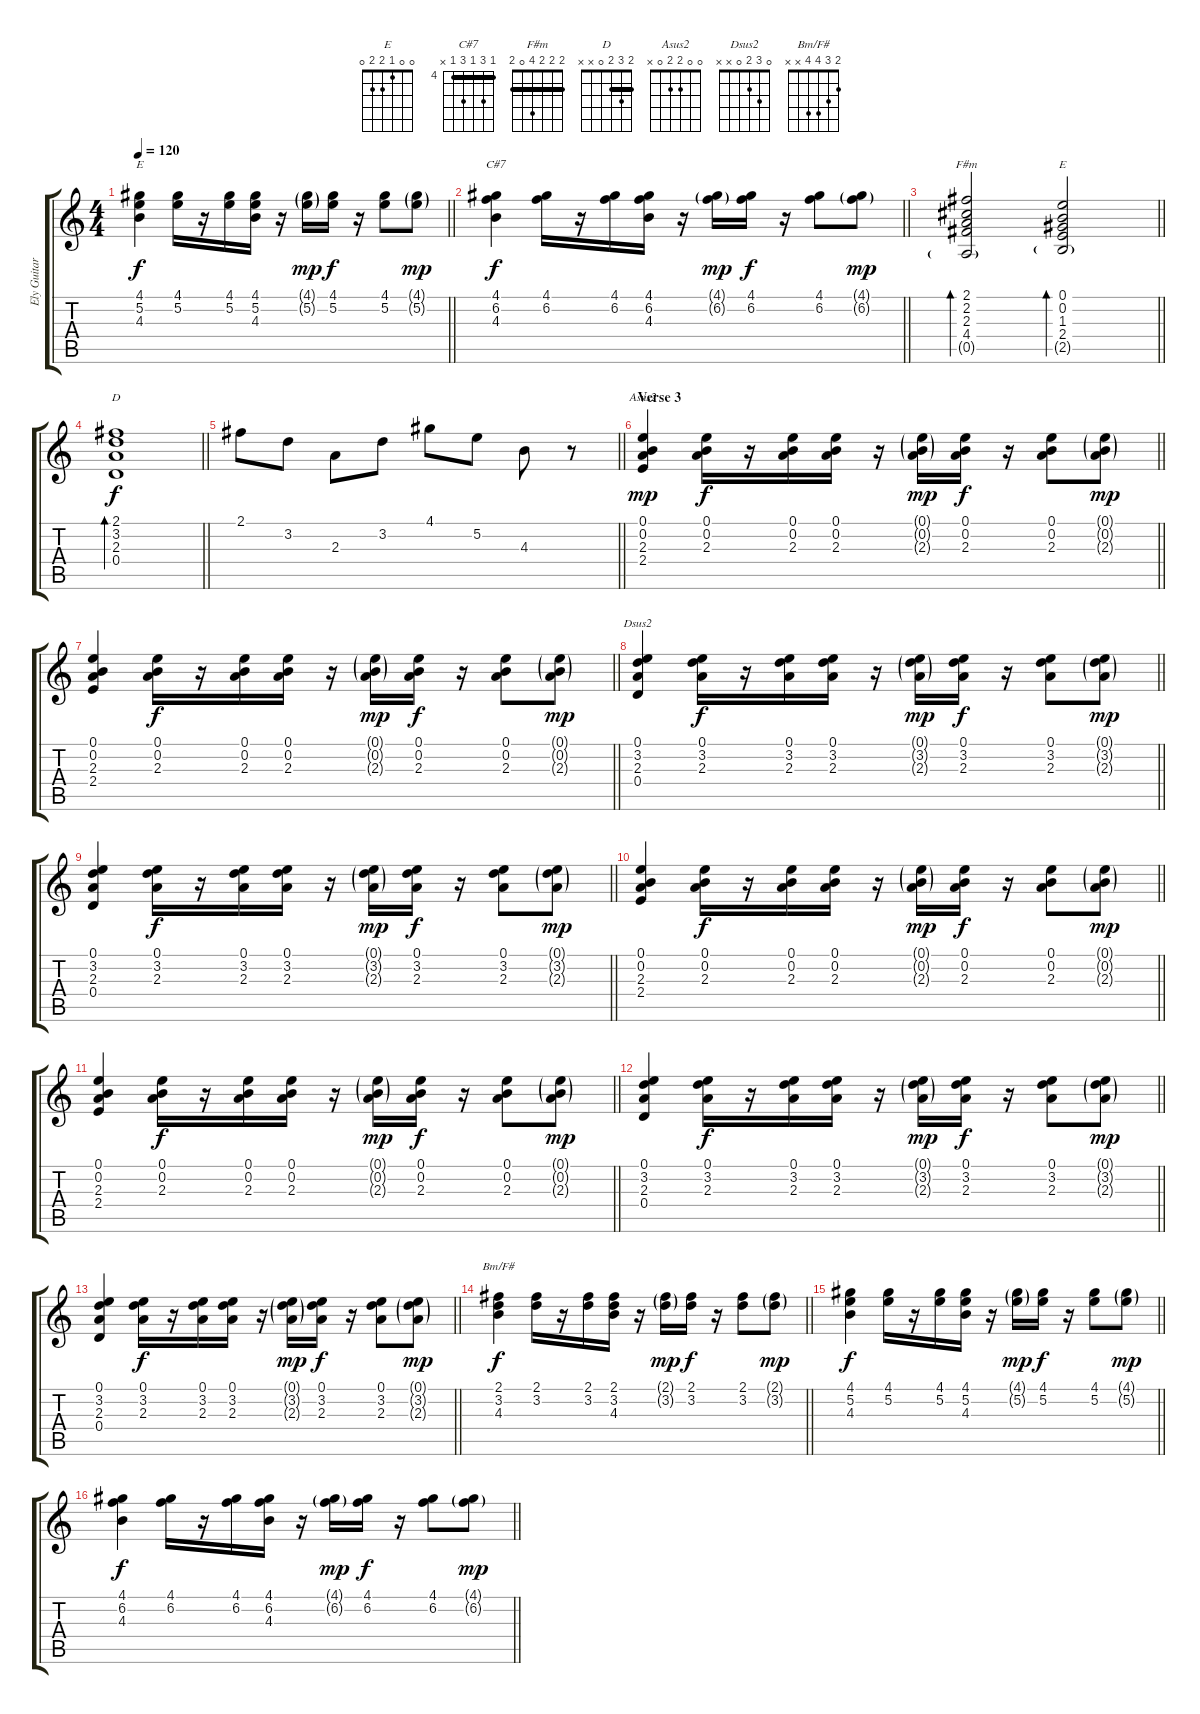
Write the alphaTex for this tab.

\track ("Ely Guitar" "Ely Guitar") {instrument acousticguitarsteel}
\staff {score tabs}
\tuning (E4 B3 G3 D3 A2 E2) {hide}
\chord ("E" 4 5 4 x x 0) {barre 4}
\chord ("C#7" 4 6 4 6 4 x) {firstfret 4 barre 4}
\chord ("F#m" 2 2 2 4 0 2) {barre 2}
\chord ("E" 0 0 1 2 2 0)
\chord ("D" 2 3 2 0 x x) {barre 2}
\chord ("Asus2" 0 0 2 2 0 x)
\chord ("Dsus2" 0 3 2 0 x x)
\chord ("Bm/F#" 2 3 4 4 x x)
\ts (4 4)
\tempo 120
\clef g2
\barLineRight lightlight
\ks c
(4.1 5.2 4.3).4{ch "E" dy f} (4.1 5.2).16 r.16 (4.1 5.2).16 (4.1 5.2 4.3).16 r.16 (4.1{g} 5.2{g}).16{dy mp} (4.1 5.2).16{dy f} r.16 (4.1 5.2).8 (4.1{g} 5.2{g}).8{dy mp} |
\barLineRight lightlight
(4.1 6.2 4.3).4{ch "C#7" dy f} (4.1 6.2).16 r.16 (4.1 6.2).16 (4.1 6.2 4.3).16 r.16 (4.1{g} 6.2{g}).16{dy mp} (4.1 6.2).16{dy f} r.16 (4.1 6.2).8 (4.1{g} 6.2{g}).8{dy mp} |
\barLineRight lightlight
(2.1 2.2 2.3 4.4 0.5{g}).2{bd 120 ch "F#m"} (0.1 0.2 1.3 2.4 2.5{g}).2{bd 120 ch "E"} |
\barLineRight lightlight
(2.1 3.2 2.3 0.4).1{bd 120 ch "D" dy f} |
\barLineRight lightlight
2.1.8 3.2.8 2.3.8 3.2.8 4.1.8 5.2.8 4.3.8 r.8 |
\section ("" "Verse 3")
\barLineRight lightlight
(0.1 0.2 2.3 2.4).4{ch "Asus2" dy mp} (0.1 0.2 2.3).16{dy f} r.16 (0.1 0.2 2.3).16 (0.1 0.2 2.3).16 r.16 (0.1{g} 0.2{g} 2.3{g}).16{dy mp} (0.1 0.2 2.3).16{dy f} r.16 (0.1 0.2 2.3).8 (0.1{g} 0.2{g} 2.3{g}).8{dy mp} |
\barLineRight lightlight
(0.1 0.2 2.3 2.4).4 (0.1 0.2 2.3).16{dy f} r.16 (0.1 0.2 2.3).16 (0.1 0.2 2.3).16 r.16 (0.1{g} 0.2{g} 2.3{g}).16{dy mp} (0.1 0.2 2.3).16{dy f} r.16 (0.1 0.2 2.3).8 (0.1{g} 0.2{g} 2.3{g}).8{dy mp} |
\barLineRight lightlight
(0.1 3.2 2.3 0.4).4{ch "Dsus2"} (0.1 3.2 2.3).16{dy f} r.16 (0.1 3.2 2.3).16 (0.1 3.2 2.3).16 r.16 (0.1{g} 3.2{g} 2.3{g}).16{dy mp} (0.1 3.2 2.3).16{dy f} r.16 (0.1 3.2 2.3).8 (0.1{g} 3.2{g} 2.3{g}).8{dy mp} |
\barLineRight lightlight
(0.1 3.2 2.3 0.4).4 (0.1 3.2 2.3).16{dy f} r.16 (0.1 3.2 2.3).16 (0.1 3.2 2.3).16 r.16 (0.1{g} 3.2{g} 2.3{g}).16{dy mp} (0.1 3.2 2.3).16{dy f} r.16 (0.1 3.2 2.3).8 (0.1{g} 3.2{g} 2.3{g}).8{dy mp} |
\barLineRight lightlight
(0.1 0.2 2.3 2.4).4 (0.1 0.2 2.3).16{dy f} r.16 (0.1 0.2 2.3).16 (0.1 0.2 2.3).16 r.16 (0.1{g} 0.2{g} 2.3{g}).16{dy mp} (0.1 0.2 2.3).16{dy f} r.16 (0.1 0.2 2.3).8 (0.1{g} 0.2{g} 2.3{g}).8{dy mp} |
\barLineRight lightlight
(0.1 0.2 2.3 2.4).4 (0.1 0.2 2.3).16{dy f} r.16 (0.1 0.2 2.3).16 (0.1 0.2 2.3).16 r.16 (0.1{g} 0.2{g} 2.3{g}).16{dy mp} (0.1 0.2 2.3).16{dy f} r.16 (0.1 0.2 2.3).8 (0.1{g} 0.2{g} 2.3{g}).8{dy mp} |
\barLineRight lightlight
(0.1 3.2 2.3 0.4).4 (0.1 3.2 2.3).16{dy f} r.16 (0.1 3.2 2.3).16 (0.1 3.2 2.3).16 r.16 (0.1{g} 3.2{g} 2.3{g}).16{dy mp} (0.1 3.2 2.3).16{dy f} r.16 (0.1 3.2 2.3).8 (0.1{g} 3.2{g} 2.3{g}).8{dy mp} |
\barLineRight lightlight
(0.1 3.2 2.3 0.4).4 (0.1 3.2 2.3).16{dy f} r.16 (0.1 3.2 2.3).16 (0.1 3.2 2.3).16 r.16 (0.1{g} 3.2{g} 2.3{g}).16{dy mp} (0.1 3.2 2.3).16{dy f} r.16 (0.1 3.2 2.3).8 (0.1{g} 3.2{g} 2.3{g}).8{dy mp} |
\barLineRight lightlight
(2.1 3.2 4.3).4{ch "Bm/F#" dy f} (2.1 3.2).16 r.16 (2.1 3.2).16 (2.1 3.2 4.3).16 r.16 (2.1{g} 3.2{g}).16{dy mp} (2.1 3.2).16{dy f} r.16 (2.1 3.2).8 (2.1{g} 3.2{g}).8{dy mp} |
\barLineRight lightlight
(4.1 5.2 4.3).4{dy f} (4.1 5.2).16 r.16 (4.1 5.2).16 (4.1 5.2 4.3).16 r.16 (4.1{g} 5.2{g}).16{dy mp} (4.1 5.2).16{dy f} r.16 (4.1 5.2).8 (4.1{g} 5.2{g}).8{dy mp} |
\barLineRight lightlight
(4.1 6.2 4.3).4{dy f} (4.1 6.2).16 r.16 (4.1 6.2).16 (4.1 6.2 4.3).16 r.16 (4.1{g} 6.2{g}).16{dy mp} (4.1 6.2).16{dy f} r.16 (4.1 6.2).8 (4.1{g} 6.2{g}).8{dy mp}
